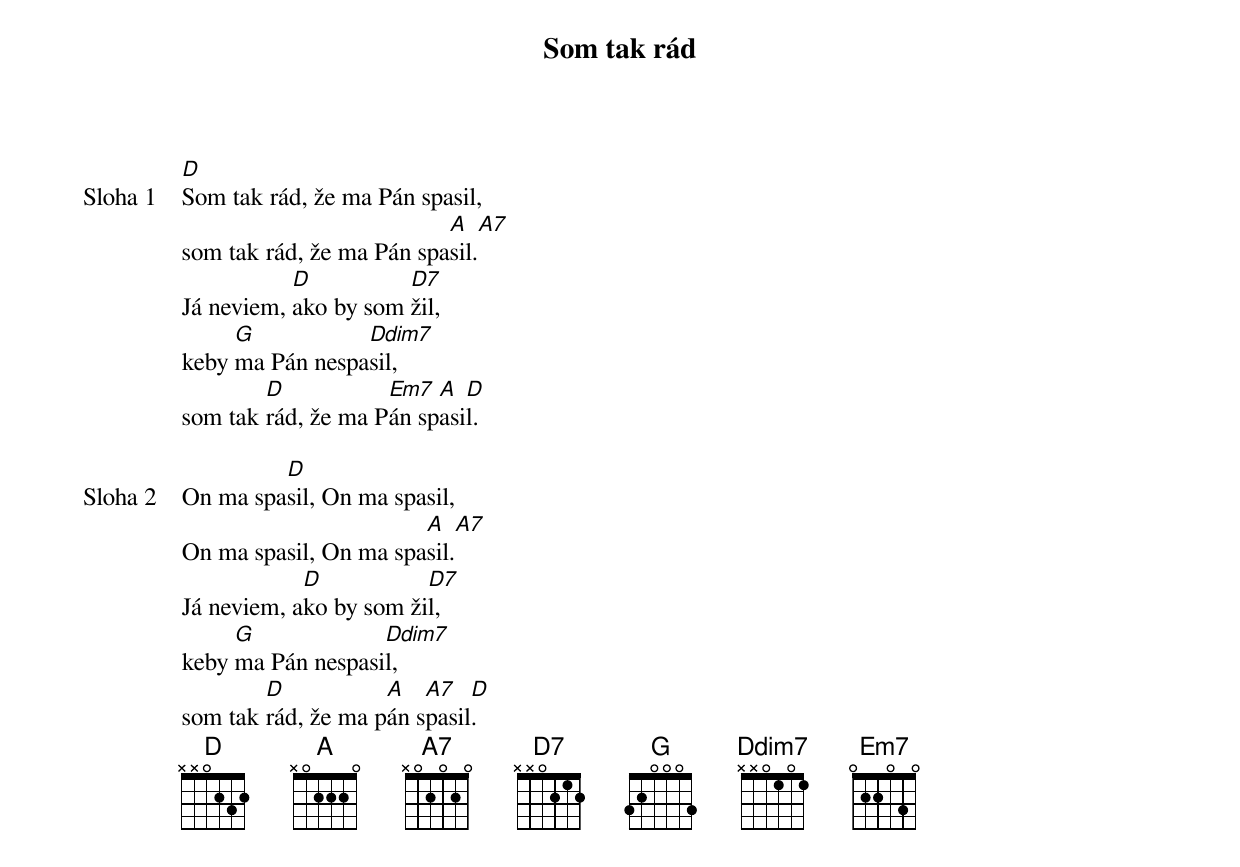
{title: Som tak rád}

{sov: Sloha 1}
[D]Som tak rád, že ma Pán spasil,
som tak rád, že ma Pán spa[A]sil.[A7]
Já neviem, [D]ako by som [D7]žil,
keby [G]ma Pán nespa[Ddim7]sil,
som tak [D]rád, že ma P[Em7]án sp[A]asi[D]l.
{eov}

{sov: Sloha 2}
On ma spa[D]sil, On ma spasil,
On ma spasil, On ma spa[A]sil.[A7]
Já neviem, a[D]ko by som ži[D7]l,
keby [G]ma Pán nespasi[Ddim7]l,
som tak [D]rád, že ma p[A]án s[A7]pasil[D].
{eov}
